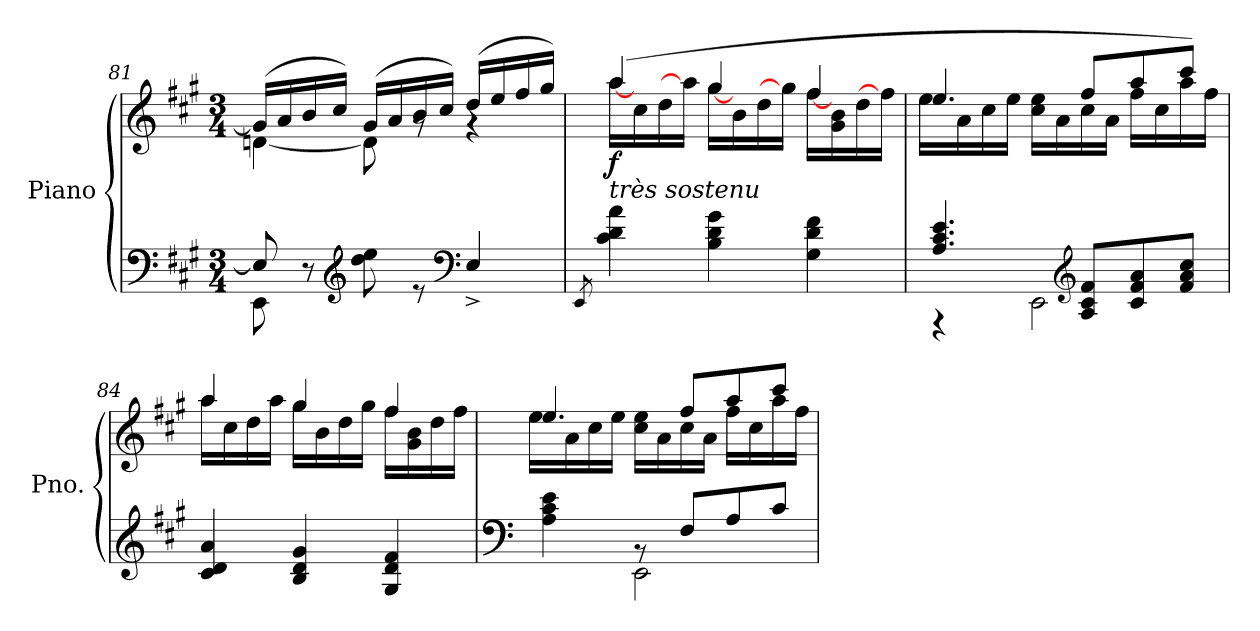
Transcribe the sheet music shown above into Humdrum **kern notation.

**kern	**kern	**dynam
*part1	*part1	*part1
*staff2	*staff1	*staff1/2
*I"Piano	*	*
*I'Pno.	*	*
*clefF4	*clefG2	*
*k[f#c#g#]	*k[f#c#g#]	*
*M3/4	*M3/4	*
=81	=81	=81
*^	*^	*
8E/]	8EE\	(>16g#/LL]	[4dn\	.
.	.	16a/	.	.
8r	8ryy	16b/	.	.
.	.	16cc#/JJ)	.	.
*clefG2	*	*	*	*
8dd\ 8ee\	2ryy	(>16g#/LL	8d\]	.
.	.	16a/	.	.
8re	.	16b/	8rg	.
.	.	16cc#/JJ)	.	.
*clefF4	*	*	*	*
4E^/	.	(>16dd/LL	4rg	.
.	.	16ee/	.	.
.	.	16ff#/	.	.
.	.	16gg#/JJ)	.	.
*v	*v	*	*	*
=82	=82	=82	=82
8qEE/	.	.	.
!	!LO:TX:b:i:t=très sostenu	!	!
!	!	!	!LO:DY:b
4c#\ 4d\ 4a\	(>4aa/	[16aa\LL	f
.	.	16cc#\	.
.	.	16dd\	.
.	.	16aa\JJ]	.
4B\ 4d\ 4g#\	4gg#/	[16gg#\LL	.
.	.	16b\	.
.	.	16dd\	.
.	.	16gg#\JJ]	.
4G#\ 4d\ 4f#\	4ff#/	[16ff#\LL	.
.	.	16g#\ 16b\	.
.	.	16dd\	.
.	.	16ff#\JJ]	.
!!LO:LB:g=z	!!
=83	=83	=83	=83
*^	*	*	*
4.A/ 4.c#/ 4.e/	4rAAA	4.ee/	16ee\LL	.
.	.	.	16a\	.
.	.	.	16cc#\	.
.	.	.	16ee\JJ	.
.	2EE\	.	16cc#\ 16ee\LL	.
.	.	.	16a\	.
*clefG2	*	*	*	*
8A/ 8c#/ 8f#/L	.	8ff#/L	16cc#\	.
.	.	.	16a\JJ	.
8c#/ 8f#/ 8a/	.	8aa/	16ff#\LL	.
.	.	.	16cc#\	.
8f#/ 8a/ 8cc#/J	.	8ccc#/J)	16aa\	.
.	.	.	16ff#\JJ	.
*v	*v	*	*	*
=84	=84	=84	=84
4c#/ 4d/ 4a/	4aa/	16aa\LL	.
.	.	16cc#\	.
.	.	16dd\	.
.	.	16aa\JJ	.
4B/ 4d/ 4g#/	4gg#/	16gg#\LL	.
.	.	16b\	.
.	.	16dd\	.
.	.	16gg#\JJ	.
4G#/ 4d/ 4f#/	4ff#/	16ff#\LL	.
.	.	16g#\ 16b\	.
.	.	16dd\	.
.	.	16ff#\JJ	.
=85	=85	=85	=85
*clefF4	*	*	*
*^	*	*	*
4A\ 4c#\ 4e\	4ryy	4.ee/	16ee\LL	.
.	.	.	16a\	.
.	.	.	16cc#\	.
.	.	.	16ee\JJ	.
8rBB	2EE\	.	16cc#\ 16ee\LL	.
.	.	.	16a\	.
8F#/L	.	8ff#/L	16cc#\	.
.	.	.	16a\JJ	.
8A/	.	8aa/	16ff#\LL	.
.	.	.	16cc#\	.
8c#/J	.	8ccc#/J	16aa\	.
.	.	.	16ff#\JJ	.
*v	*v	*	*	*
*	*v	*v	*
=	=	=
*-	*-	*-
